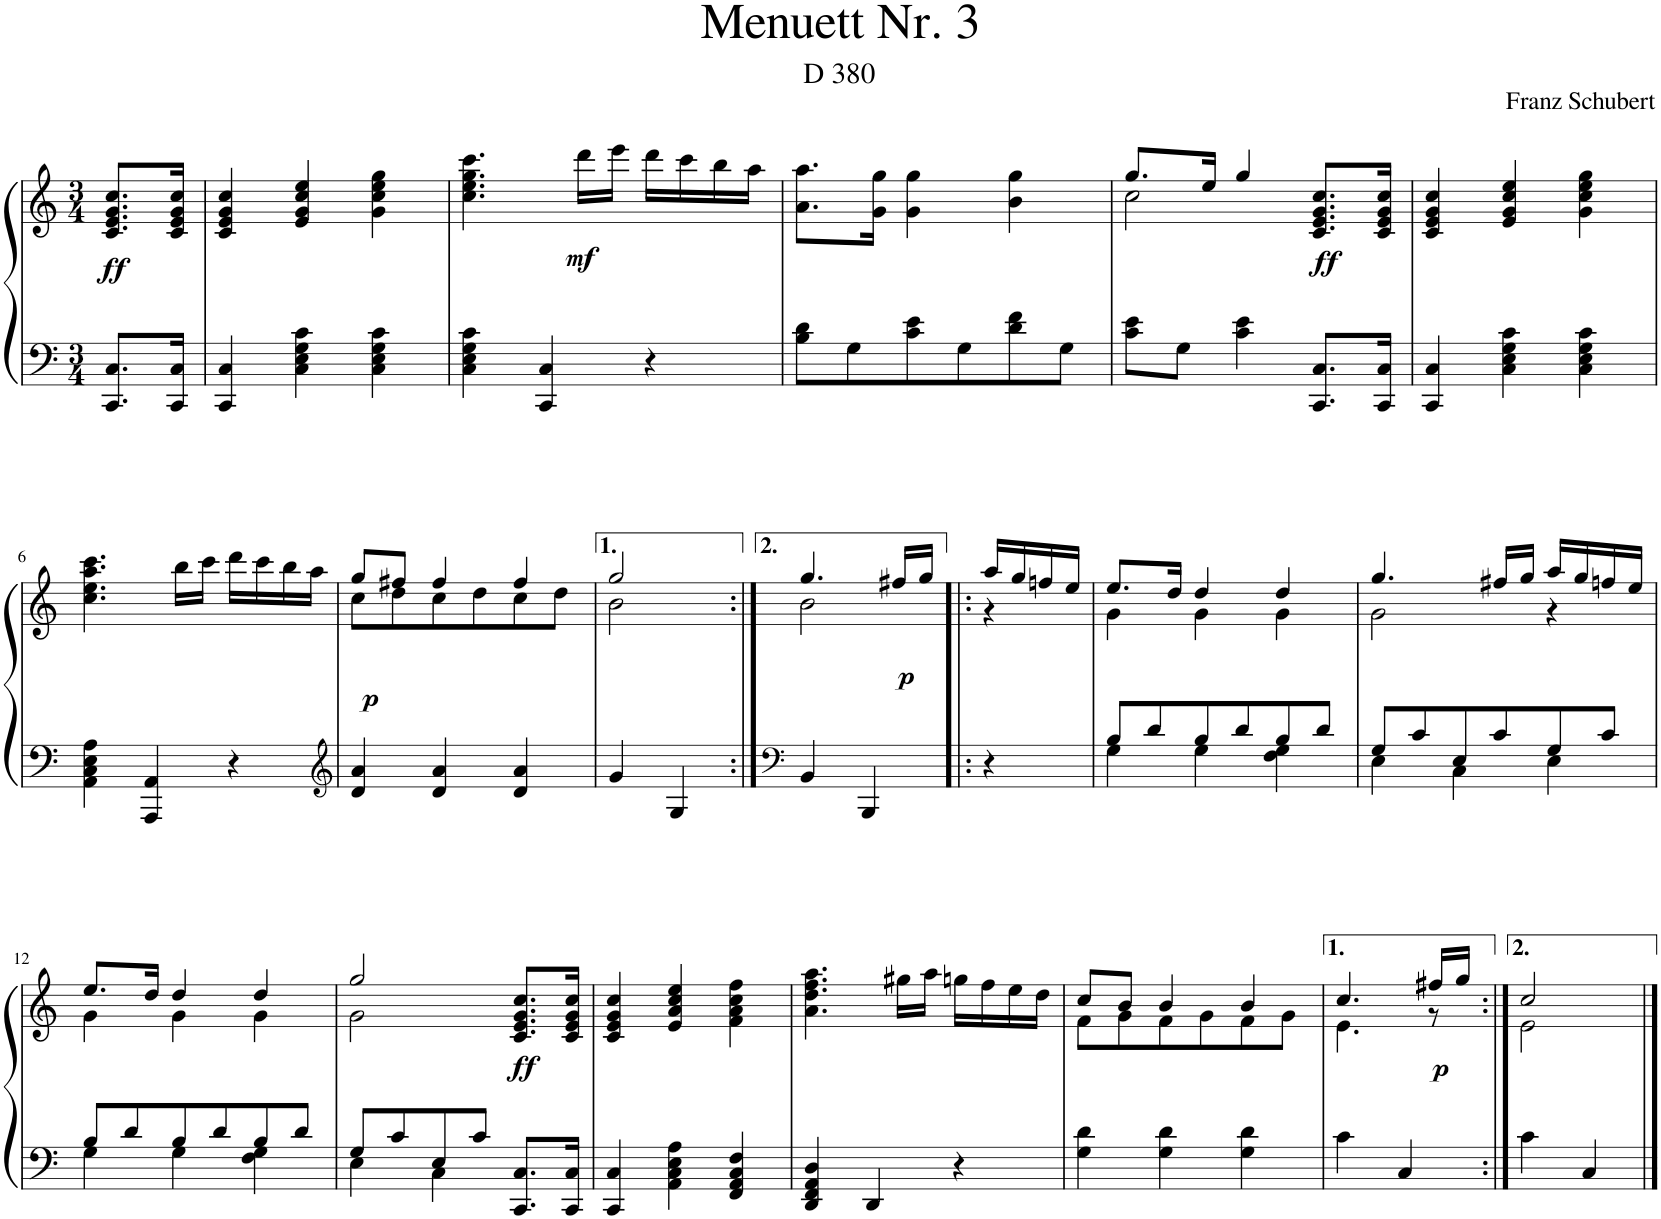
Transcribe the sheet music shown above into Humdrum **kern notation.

**kern	**kern	**dynam
*part1	*part1	*part1
*staff2	*staff1	*staff1/2
*I"Piano	*	*
*I'Pno.	*	*
*clefF4	*clefG2	*
*k[]	*k[]	*
*M3/4	*M3/4	*
=	=	=
!	!	!LO:DY:b
8.CC/ 8.C/L	8.c/ 8.e/ 8.g/ 8.cc/L	ff
16CC/ 16C/Jk	16c/ 16e/ 16g/ 16cc/Jk	.
=1	=1	=1
4CC/ 4C/	4c/ 4e/ 4g/ 4cc/	.
4C\ 4E\ 4G\ 4c\	4e/ 4g/ 4cc/ 4ee/	.
4C\ 4E\ 4G\ 4c\	4g\ 4cc\ 4ee\ 4gg\	.
=2	=2	=2
4C\ 4E\ 4G\ 4c\	4.cc\ 4.ee\ 4.gg\ 4.ccc\	.
4CC/ 4C/	.	.
!	!	!LO:DY:b
.	16ddd\LL	mf
.	16eee\JJ	.
4r	16ddd\LL	.
.	16ccc\	.
.	16bb\	.
.	16aa\JJ	.
=3	=3	=3
8B\ 8d\L	8.a\ 8.aa\L	.
8G\	.	.
.	16g\ 16gg\Jk	.
8c\ 8e\	4g\ 4gg\	.
8G\	.	.
8d\ 8f\	4b\ 4gg\	.
8G\J	.	.
=4	=4	=4
*	*^	*
8c\ 8e\L	8.gg/L	2cc\	.
8G\J	.	.	.
.	16ee/Jk	.	.
4c\ 4e\	4gg/	.	.
!	!	!	!LO:DY:b
8.CC/ 8.C/L	8.c/ 8.e/ 8.g/ 8.cc/L	4ryy	ff
16CC/ 16C/Jk	16c/ 16e/ 16g/ 16cc/Jk	.	.
*	*v	*v	*
=5	=5	=5
4CC/ 4C/	4c/ 4e/ 4g/ 4cc/	.
4C\ 4E\ 4G\ 4c\	4e/ 4g/ 4cc/ 4ee/	.
4C\ 4E\ 4G\ 4c\	4g\ 4cc\ 4ee\ 4gg\	.
!!LO:LB:g=z
=6	=6	=6
4AA\ 4C\ 4E\ 4A\	4.cc\ 4.ee\ 4.aa\ 4.ccc\	.
4AAA/ 4AA/	.	.
.	16bb\LL	.
.	16ccc\JJ	.
4r	16ddd\LL	.
.	16ccc\	.
.	16bb\	.
.	16aa\JJ	.
=7	=7	=7
*clefG2	*	*
*	*^	*
!	!	!	!LO:DY:a=2
4d/ 4a/	8gg/L	8cc\L	p
.	8ff#X/J	8dd\	.
4d/ 4a/	4ff#/	8cc\	.
.	.	8dd\	.
4d/ 4a/	4ff#/	8cc\	.
.	.	8dd\J	.
=8	=8	=8	=8
4g/	2gg/	2b\	.
4G/	.	.	.
=9:|!	=9:|!	=9:|!	=9:|!
*clefF4	*	*	*
4BB/	4.gg/	2b\	.
4BBB/	.	.	.
!	!	!	!LO:DY:b
.	16ff#X/LL	.	p
.	16gg/JJ	.	.
=9X1!|:	=9X1!|:	=9X1!|:	=9X1!|:
4r	16aa/LL	4r	.
.	16gg/	.	.
.	16ffn/	.	.
.	16ee/JJ	.	.
=10	=10	=10	=10
*^	*	*	*
8B/L	4G\	8.ee/L	4g\	.
8d/	.	.	.	.
.	.	16dd/Jk	.	.
8B/	4G\	4dd/	4g\	.
8d/	.	.	.	.
8B/	4F\ 4G\	4dd/	4g\	.
8d/J	.	.	.	.
=11	=11	=11	=11	=11
8G/L	4E\	4.gg/	2g\	.
8c/	.	.	.	.
8E/	4C\	.	.	.
8c/	.	16ff#X/LL	.	.
.	.	16gg/JJ	.	.
8G/	4E\	16aa/LL	4r	.
.	.	16gg/	.	.
8c/J	.	16ffn/	.	.
.	.	16ee/JJ	.	.
!!LO:LB:g=z	!!
=12	=12	=12	=12	=12
8B/L	4G\	8.ee/L	4g\	.
8d/	.	.	.	.
.	.	16dd/Jk	.	.
8B/	4G\	4dd/	4g\	.
8d/	.	.	.	.
8B/	4F\ 4G\	4dd/	4g\	.
8d/J	.	.	.	.
=13	=13	=13	=13	=13
8G/L	4E\	2gg/	2g\	.
8c/	.	.	.	.
8E/	4C\	.	.	.
8c/J	.	.	.	.
!	!	!	!	!LO:DY:b
8.CC/ 8.C/L	4ryy	8.c/ 8.e/ 8.g/ 8.cc/L	4ryy	ff
16CC/ 16C/Jk	.	16c/ 16e/ 16g/ 16cc/Jk	.	.
*v	*v	*	*	*
*	*v	*v	*
=14	=14	=14
4CC/ 4C/	4c/ 4e/ 4g/ 4cc/	.
4AA\ 4C\ 4E\ 4A\	4e/ 4a/ 4cc/ 4ee/	.
4FF/ 4AA/ 4C/ 4F/	4f\ 4a\ 4cc\ 4ff\	.
=15	=15	=15
4DD/ 4FF/ 4AA/ 4D/	4.a\ 4.dd\ 4.ff\ 4.aa\	.
4DD/	.	.
.	16gg#X\LL	.
.	16aa\JJ	.
4r	16ggn\LL	.
.	16ff\	.
.	16ee\	.
.	16dd\JJ	.
=16	=16	=16
*	*^	*
4G\ 4d\	8cc/L	8f\L	.
.	8b/J	8g\	.
4G\ 4d\	4b/	8f\	.
.	.	8g\	.
4G\ 4d\	4b/	8f\	.
.	.	8g\J	.
=17	=17	=17	=17
4c\	4.cc/	4.e\	.
4C/	.	.	.
!	!	!	!LO:DY:b
.	16ff#X/LL	8r	p
.	16gg/JJ	.	.
=18:|!	=18:|!	=18:|!	=18:|!
4c\	2cc/	2e\	.
4C/	.	.	.
*	*v	*v	*
==	==	==
*-	*-	*-
